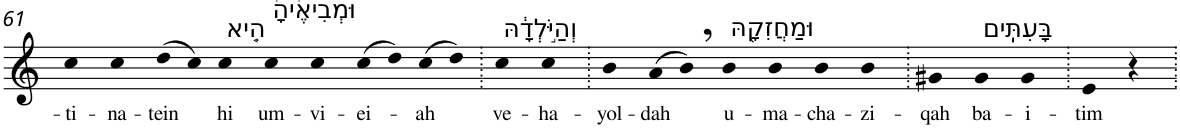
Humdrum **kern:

**kern	**text
*part1	*part1
*staff1	*staff1
*I"Piano	*
*I'Pno	*
!!LO:PB:g=z
*clefG2	*
*k[]	*
=61	=61
!	!LO:LY:b
4cc	-ti-
!	!LO:LY:b
4cc	-na-
!	!LO:LY:b
(>8dd	-tein
8cc)	.
!LO:TX:a:t=הִ֤יא	!
!	!LO:LY:b
4cc	hi
!LO:TX:a:t=וּמְבִיאֶ֙יהָ֙	!
!	!LO:LY:b
4cc	um-
!	!LO:LY:b
4cc	-vi-
!	!LO:LY:b
(>8cc	-ei-
8dd)	.
!	!LO:LY:b
(>8cc	-ah
8dd)	.
=62.	=62.
!LO:TX:a:t=וְהַיֹּ֣לְדָ֔הּ	!
!	!LO:LY:b
4cc	ve-
!	!LO:LY:b
4cc	-ha-
=63.	=63.
!	!LO:LY:b
4b	-yol-
!	!LO:LY:b
(>8a	-dah
8b,)	.
!LO:TX:a:t=וּמַחֲזִקָ֖הּ	!
!	!LO:LY:b
4b	u-
!	!LO:LY:b
4b	-ma-
!	!LO:LY:b
4b	-cha-
!	!LO:LY:b
4b	-zi-
=64.	=64.
!	!LO:LY:b
4g#X	-qah
!LO:TX:a:t=בָּעִתִּֽים	!
!	!LO:LY:b
4g#	ba-
!	!LO:LY:b
4g#	-i-
=65.	=65.
!	!LO:LY:b
4e	-tim
4r	.
=.	=.
*-	*-
